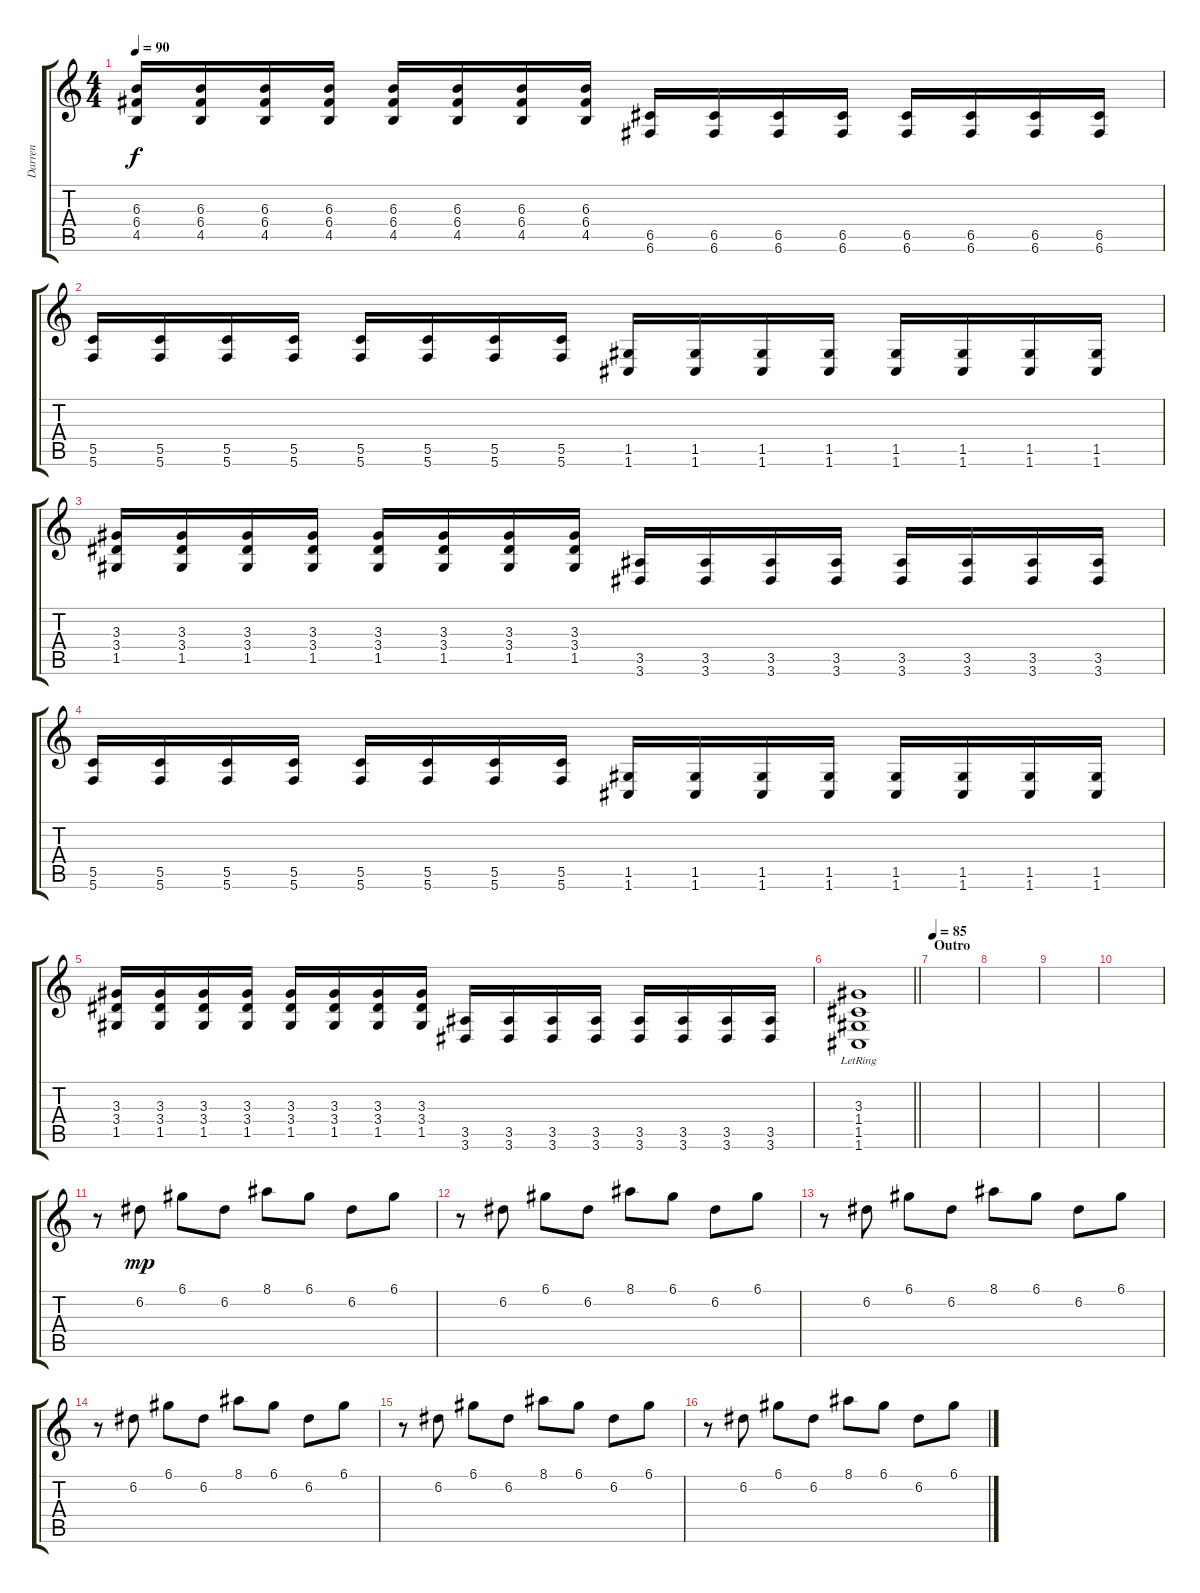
\track ("Darren" "Darren") {instrument overdrivenguitar}
\staff {score tabs}
\tuning (D4 A3 F3 C3 G2 C2) {hide}
\ts (4 4)
\tempo 90
\clef g2
\ks c
(6.3 6.4 4.5).16{dy f} (6.3 6.4 4.5).16 (6.3 6.4 4.5).16 (6.3 6.4 4.5).16 (6.3 6.4 4.5).16 (6.3 6.4 4.5).16 (6.3 6.4 4.5).16 (6.3 6.4 4.5).16 (6.5 6.6).16 (6.5 6.6).16 (6.5 6.6).16 (6.5 6.6).16 (6.5 6.6).16 (6.5 6.6).16 (6.5 6.6).16 (6.5 6.6).16 |
(5.5 5.6).16 (5.5 5.6).16 (5.5 5.6).16 (5.5 5.6).16 (5.5 5.6).16 (5.5 5.6).16 (5.5 5.6).16 (5.5 5.6).16 (1.5 1.6).16 (1.5 1.6).16 (1.5 1.6).16 (1.5 1.6).16 (1.5 1.6).16 (1.5 1.6).16 (1.5 1.6).16 (1.5 1.6).16 |
(3.3 3.4 1.5).16 (3.3 3.4 1.5).16 (3.3 3.4 1.5).16 (3.3 3.4 1.5).16 (3.3 3.4 1.5).16 (3.3 3.4 1.5).16 (3.3 3.4 1.5).16 (3.3 3.4 1.5).16 (3.5 3.6).16 (3.5 3.6).16 (3.5 3.6).16 (3.5 3.6).16 (3.5 3.6).16 (3.5 3.6).16 (3.5 3.6).16 (3.5 3.6).16 |
(5.5 5.6).16 (5.5 5.6).16 (5.5 5.6).16 (5.5 5.6).16 (5.5 5.6).16 (5.5 5.6).16 (5.5 5.6).16 (5.5 5.6).16 (1.5 1.6).16 (1.5 1.6).16 (1.5 1.6).16 (1.5 1.6).16 (1.5 1.6).16 (1.5 1.6).16 (1.5 1.6).16 (1.5 1.6).16 |
(3.3 3.4 1.5).16 (3.3 3.4 1.5).16 (3.3 3.4 1.5).16 (3.3 3.4 1.5).16 (3.3 3.4 1.5).16 (3.3 3.4 1.5).16 (3.3 3.4 1.5).16 (3.3 3.4 1.5).16 (3.5 3.6).16 (3.5 3.6).16 (3.5 3.6).16 (3.5 3.6).16 (3.5 3.6).16 (3.5 3.6).16 (3.5 3.6).16 (3.5 3.6).16 |
\barLineRight lightlight
(3.3{lr} 1.4{lr} 1.5{lr} 1.6{lr}).1 |
\section ("" "Outro ")
\tempo 85
|
|
|
|
r.8 6.2.8{dy mp} 6.1.8 6.2.8 8.1.8 6.1.8 6.2.8 6.1.8 |
r.8 6.2.8 6.1.8 6.2.8 8.1.8 6.1.8 6.2.8 6.1.8 |
r.8 6.2.8 6.1.8 6.2.8 8.1.8 6.1.8 6.2.8 6.1.8 |
r.8 6.2.8 6.1.8 6.2.8 8.1.8 6.1.8 6.2.8 6.1.8 |
r.8 6.2.8 6.1.8 6.2.8 8.1.8 6.1.8 6.2.8 6.1.8 |
r.8 6.2.8 6.1.8 6.2.8 8.1.8 6.1.8 6.2.8 6.1.8
